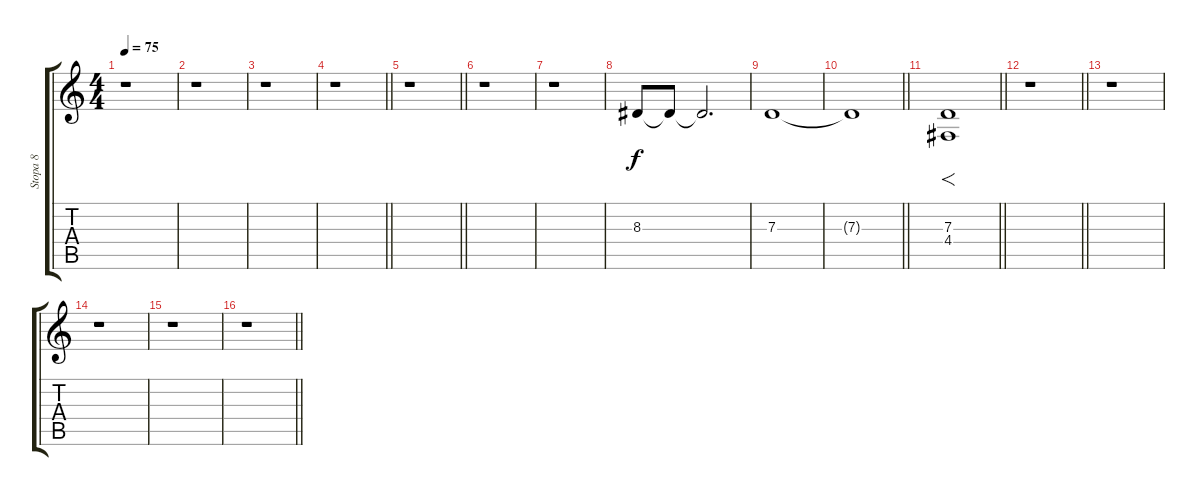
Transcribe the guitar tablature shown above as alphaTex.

\track ("Stopa 8" "Stopa 8") {instrument clarinet}
\staff {score tabs}
\tuning (E4 B3 G3 D3 A2 E2) {hide}
\ts (4 4)
\tempo 75
\clef g2
\ks c
r.1{dy f} |
r.1 |
r.1 |
\barLineRight lightlight
r.1 |
\section ("" "")
\barLineRight lightlight
r.1 |
r.1 |
r.1 |
8.3.8{volume 6} 8.3{t}.8{volume 10} 8.3{t}.2{d} |
7.3.1{volume 7} |
\barLineRight lightlight
7.3{t}.1 |
\barLineRight lightlight
(7.3 4.4).1{f volume 12} |
\section ("" "")
\barLineRight lightlight
r.1 |
r.1 |
r.1 |
r.1 |
\barLineRight lightlight
r.1
